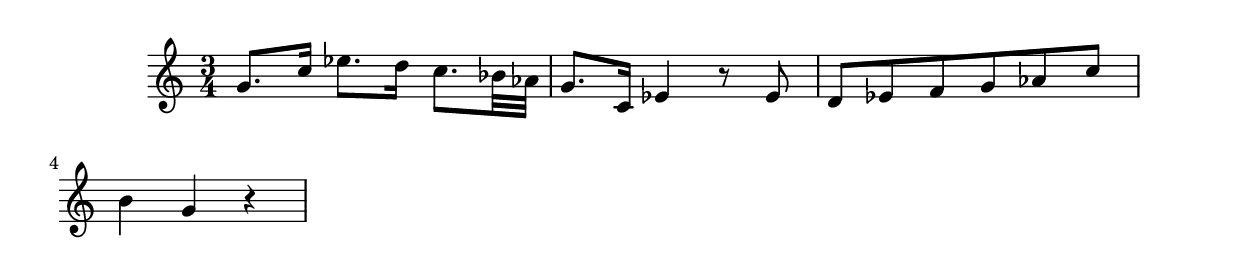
\version "1.3.146"


% a few 32nds shouldn't stretch spacing enormously.
\score {
\notes { \time 3/4
\relative c'{ 
  g'8. c16 es8. d16 c8. bes32 as g8. c,16
  es4 r8 es |
  [d es f g as c ]
  b4 g r
}

}
\paper  { linewidth = -1.0 }
}
